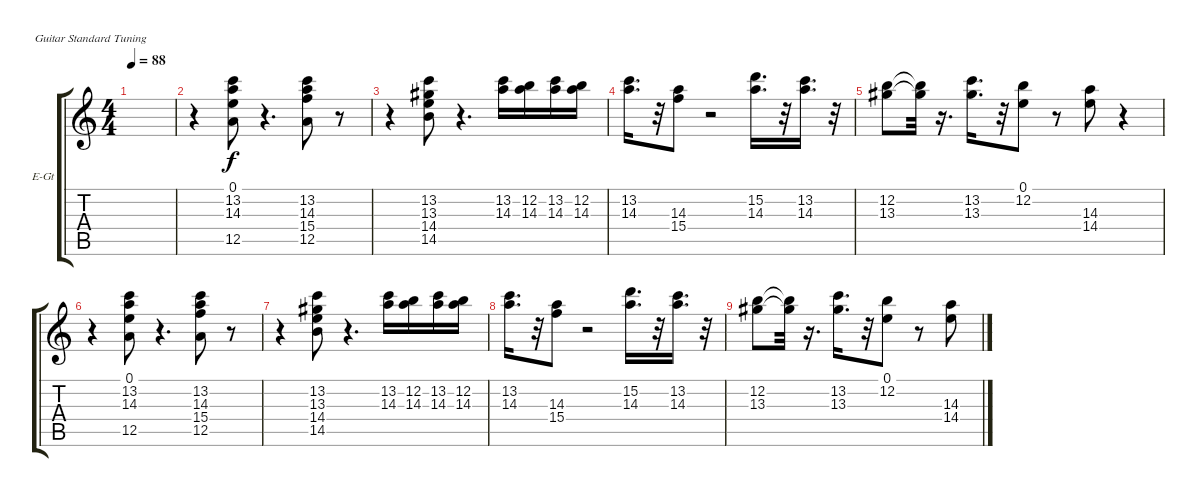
\defaultSystemsLayout 4
\bracketExtendMode groupsimilarinstruments
\firstSystemTrackNameOrientation horizontal
\otherSystemsTrackNameOrientation horizontal
\track ("Electric Guitar" "E-Gt") {instrument overdrivenguitar}
\staff {score tabs}
\tuning (E4 B3 G3 D3 A2 E2)
\ts (4 4)
\tempo 88
\clef g2
\ks c
|
r.4 (0.1 13.2 14.3 12.5).8 r.4{d} (13.2 14.3 15.4 12.5).8 r.8 |
r.4 (13.2 13.3 14.4 14.5).8 r.4{d} (13.2 14.3).16 (12.2 14.3).16 (13.2 14.3).16 (12.2 14.3).16 |
(13.2 14.3).16{d} r.32 (14.3 15.4).8 r.2 (15.2 14.3).16{d} r.32 (13.2 14.3).16{d} r.32 |
(12.2 13.3).8 (12.2{t} 13.3{t}).32 r.16{d} (13.2 13.3).16{d} r.32 (0.1 12.2).8 r.8 (14.3 14.4).8 r.4 |
r.4 (0.1 13.2 14.3 12.5).8 r.4{d} (13.2 14.3 15.4 12.5).8 r.8 |
r.4 (13.2 13.3 14.4 14.5).8 r.4{d} (13.2 14.3).16 (12.2 14.3).16 (13.2 14.3).16 (12.2 14.3).16 |
(13.2 14.3).16{d} r.32 (14.3 15.4).8 r.2 (15.2 14.3).16{d} r.32 (13.2 14.3).16{d} r.32 |
(12.2 13.3).8 (12.2{t} 13.3{t}).32 r.16{d} (13.2 13.3).16{d} r.32 (0.1 12.2).8 r.8 (14.3 14.4).8
